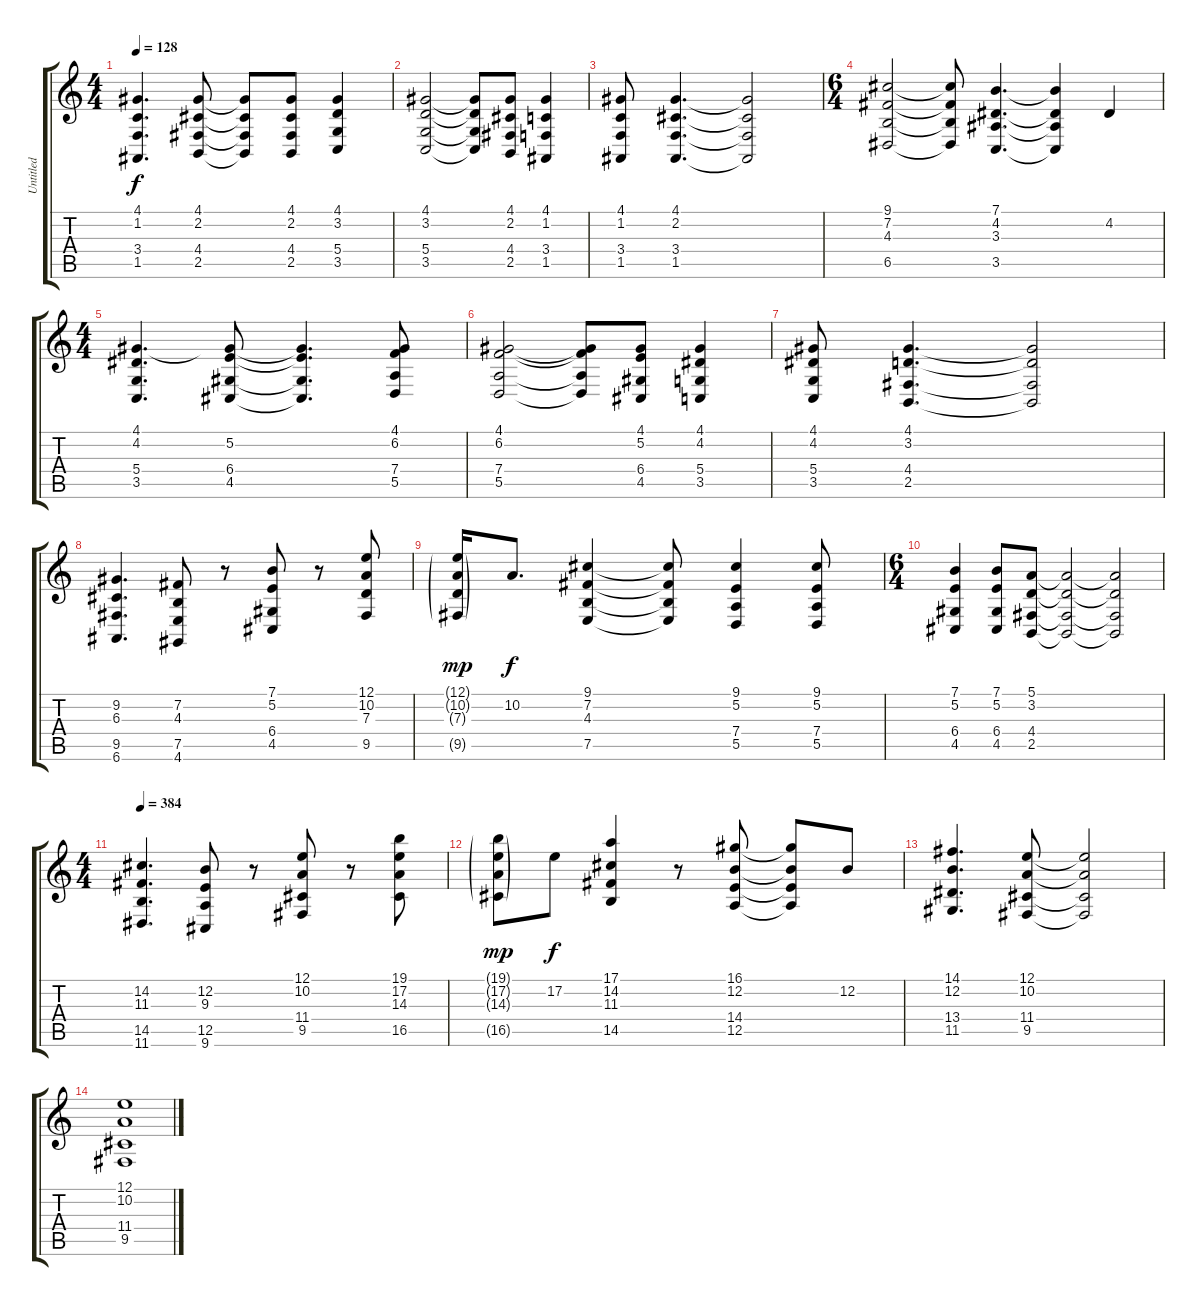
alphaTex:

\track ("Untitled" "Untitled") {instrument altosax}
\staff {score tabs}
\tuning (E4 B3 G3 D3 A2 E2) {hide}
\ts (4 4)
\tempo 128
\clef g2
\ks c
(4.1 1.2 3.4 1.5).4{d dy f} (4.1 2.2 4.4 2.5).8 (4.1{t} 2.2{t} 4.4{t} 2.5{t}).8 (4.1 2.2 4.4 2.5).8 (4.1 3.2 5.4 3.5).4 |
(4.1 3.2 5.4 3.5).2 (4.1{t} 3.2{t} 5.4{t} 3.5{t}).8 (4.1 2.2 4.4 2.5).8 (4.1 1.2 3.4 1.5).4 |
(4.1 1.2 3.4 1.5).8 (4.1 2.2 3.4 1.5).4{d} (4.1{t} 2.2{t} 3.4{t} 1.5{t}).2 |
\ts (6 4)
(9.1 7.2 4.3 6.5).2 (9.1{t} 7.2{t} 4.3{t} 6.5{t}).8 (7.1 4.2 3.3 3.5).4{d} (7.1{t} 4.2{t} 3.3{t} 3.5{t}).4 4.2.4 |
\ts (4 4)
(4.1 4.2 5.4 3.5).4{d} (4.1{t} 5.2 6.4 4.5).8 (4.1{t} 5.2{t} 6.4{t} 4.5{t}).4{d} (4.1 6.2 7.4 5.5).8 |
(4.1 6.2 7.4 5.5).2 (4.1{t} 6.2{t} 7.4{t} 5.5{t}).8 (4.1 5.2 6.4 4.5).8 (4.1 4.2 5.4 3.5).4 |
(4.1 4.2 5.4 3.5).8 (4.1 3.2 4.4 2.5).4{d} (4.1{t} 3.2{t} 4.4{t} 2.5{t}).2 |
(9.2 6.3 9.5 6.6).4{d} (7.2 4.3 7.5 4.6).8 r.8 (7.1 5.2 6.4 4.5).8 r.8 (12.1 10.2 7.3 9.5).8 |
(12.1{g} 10.2{g} 7.3{g} 9.5{g}).16{dy mp} 10.2.8{d dy f} (9.1 7.2 4.3 7.5).4 (9.1{t} 7.2{t} 4.3{t} 7.5{t}).8 (9.1 5.2 7.4 5.5).4 (9.1 5.2 7.4 5.5).8 |
\ts (6 4)
(7.1 5.2 6.4 4.5).4 (7.1 5.2 6.4 4.5).8 (5.1 3.2 4.4 2.5).8 (5.1{t} 3.2{t} 4.4{t} 2.5{t}).2 (5.1{t} 3.2{t} 4.4{t} 2.5{t}).2 |
\ts (4 4)
\tempo 384
(14.2 11.3 14.5 11.6).4{d} (12.2 9.3 12.5 9.6).8 r.8 (12.1 10.2 11.4 9.5).8 r.8 (19.1 17.2 14.3 16.5).8 |
(19.1{g} 17.2{g} 14.3{g} 16.5{g}).8{dy mp} 17.2.8{dy f} (17.1 14.2 11.3 14.5).4 r.8 (16.1 12.2 14.4 12.5).8 (16.1{t} 12.2{t} 14.4{t} 12.5{t}).8 12.2.8 |
(14.1 12.2 13.4 11.5).4{d} (12.1 10.2 11.4 9.5).8 (12.1{t} 10.2{t} 11.4{t} 9.5{t}).2 |
(12.1 10.2 11.4 9.5).1
